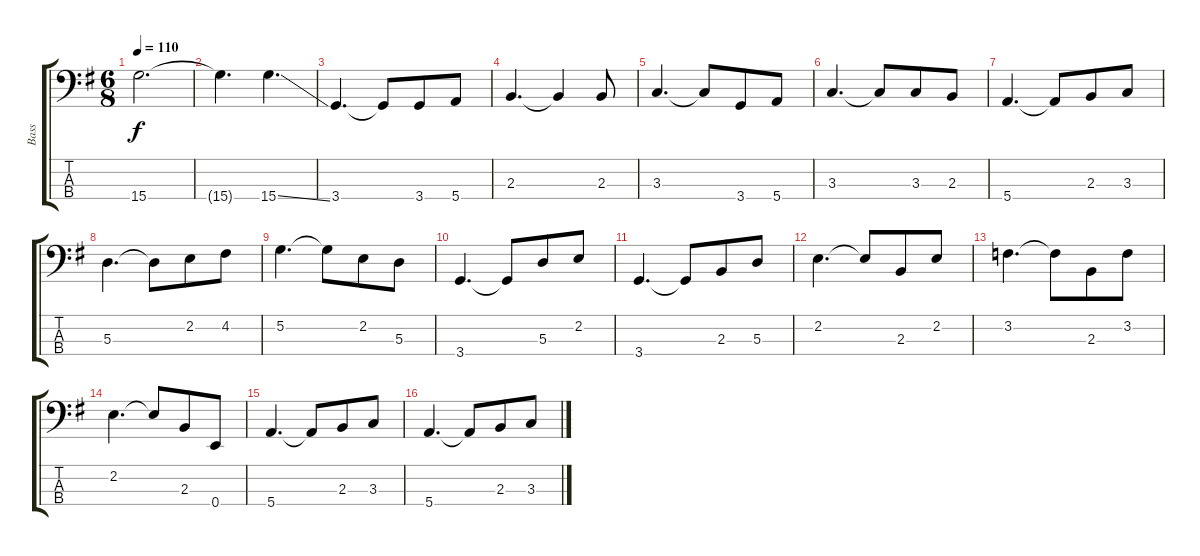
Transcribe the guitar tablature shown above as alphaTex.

\track ("Bass" "Bass") {instrument electricbassfinger}
\staff {score tabs}
\tuning (G2 D2 A1 E1) {hide}
\ts (6 8)
\tempo 110
\clef f4
\ks g
15.4.2{d dy f} |
15.4{t}.4{d} 15.4{ss}.4{d} |
3.4.4{d} 3.4{t}.8 3.4.8 5.4.8 |
2.3.4{d} 2.3{t}.4 2.3.8 |
3.3.4{d} 3.3{t}.8 3.4.8 5.4.8 |
3.3.4{d} 3.3{t}.8 3.3.8 2.3.8 |
5.4.4{d} 5.4{t}.8 2.3.8 3.3.8 |
5.3.4{d} 5.3{t}.8 2.2.8 4.2.8 |
5.2.4{d} 5.2{t}.8 2.2.8 5.3.8 |
3.4.4{d} 3.4{t}.8 5.3.8 2.2.8 |
3.4.4{d} 3.4{t}.8 2.3.8 5.3.8 |
2.2.4{d} 2.2{t}.8 2.3.8 2.2.8 |
3.2.4{d} 3.2{t}.8 2.3.8 3.2.8 |
2.2.4{d} 2.2{t}.8 2.3.8 0.4.8 |
5.4.4{d} 5.4{t}.8 2.3.8 3.3.8 |
5.4.4{d} 5.4{t}.8 2.3.8 3.3.8
